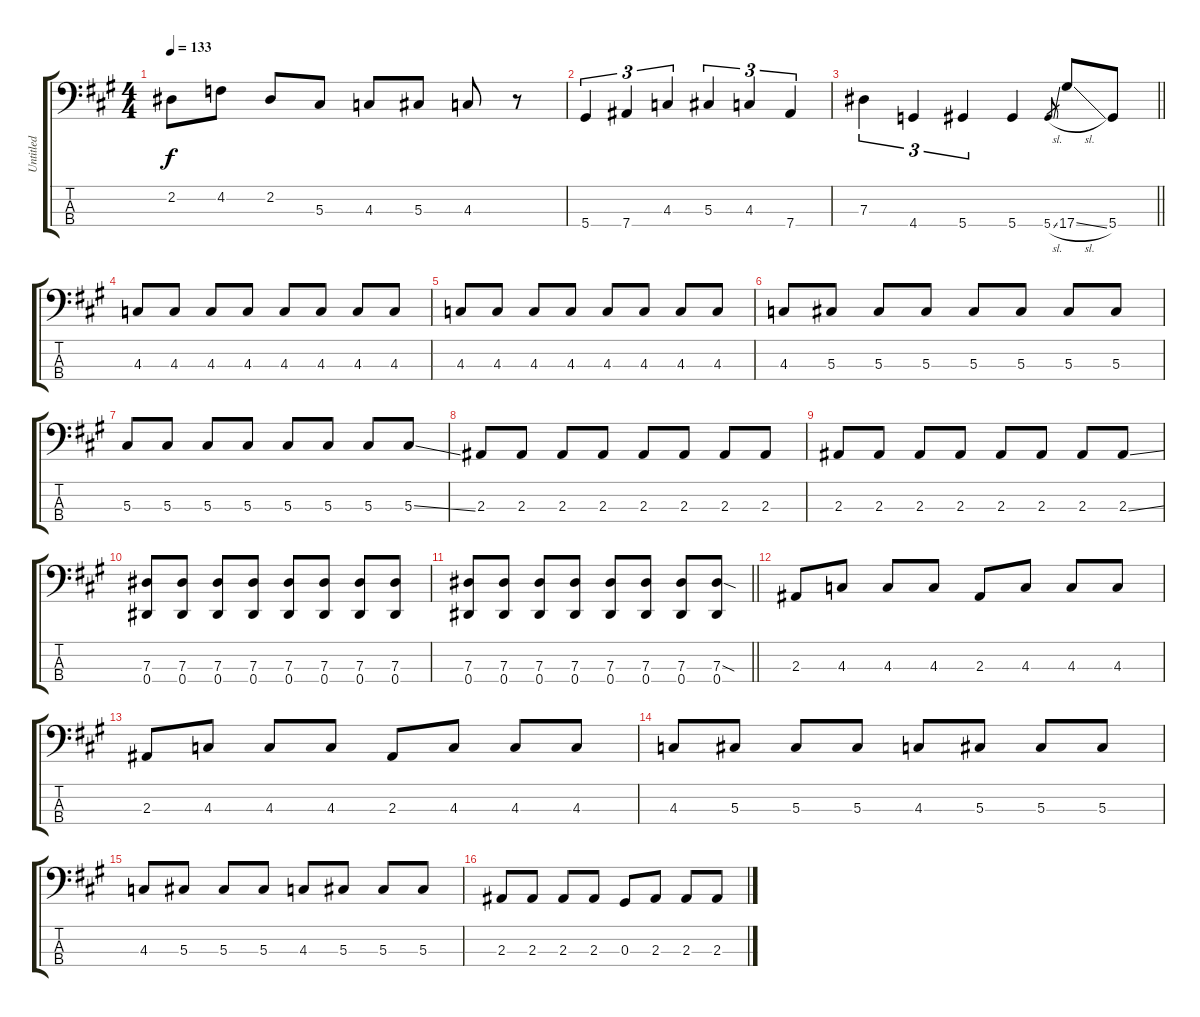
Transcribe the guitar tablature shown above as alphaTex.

\track ("Untitled" "Untitled") {instrument electricbasspick}
\staff {score tabs}
\tuning (Gb2 Db2 Ab1 Eb1) {hide}
\ts (4 4)
\tempo 133
\clef f4
\ks a
2.2{t}.8{dy f} 4.2.8 2.2.8 5.3.8 4.3.8 5.3.8 4.3.8 r.8 |
5.4.4{tu (3 2)} 7.4.4{tu (3 2)} 4.3.4{tu (3 2)} 5.3.4{tu (3 2)} 4.3.4{tu (3 2)} 7.4.4{tu (3 2)} |
\barLineRight lightlight
7.3.4{tu (3 2)} 4.4.4{tu (3 2)} 5.4.4{tu (3 2)} 5.4.4 5.4{sl}.8{gr} 17.4{sl}.8 5.4.8 |
4.3.8 4.3.8 4.3.8 4.3.8 4.3.8 4.3.8 4.3.8 4.3.8 |
4.3.8 4.3.8 4.3.8 4.3.8 4.3.8 4.3.8 4.3.8 4.3.8 |
4.3.8 5.3.8 5.3.8 5.3.8 5.3.8 5.3.8 5.3.8 5.3.8 |
5.3.8 5.3.8 5.3.8 5.3.8 5.3.8 5.3.8 5.3.8 5.3{ss}.8 |
2.3.8 2.3.8 2.3.8 2.3.8 2.3.8 2.3.8 2.3.8 2.3.8 |
2.3.8 2.3.8 2.3.8 2.3.8 2.3.8 2.3.8 2.3.8 2.3{ss}.8 |
(7.3 0.4).8 (7.3 0.4).8 (7.3 0.4).8 (7.3 0.4).8 (7.3 0.4).8 (7.3 0.4).8 (7.3 0.4).8 (7.3 0.4).8 |
\barLineRight lightlight
(7.3 0.4).8 (7.3 0.4).8 (7.3 0.4).8 (7.3 0.4).8 (7.3 0.4).8 (7.3 0.4).8 (7.3 0.4).8 (7.3{sod} 0.4).8 |
2.3.8 4.3.8 4.3.8 4.3.8 2.3.8 4.3.8 4.3.8 4.3.8 |
2.3.8 4.3.8 4.3.8 4.3.8 2.3.8 4.3.8 4.3.8 4.3.8 |
4.3.8 5.3.8 5.3.8 5.3.8 4.3.8 5.3.8 5.3.8 5.3.8 |
4.3.8 5.3.8 5.3.8 5.3.8 4.3.8 5.3.8 5.3.8 5.3.8 |
2.3.8 2.3.8 2.3.8 2.3.8 0.3.8 2.3.8 2.3.8 2.3.8
